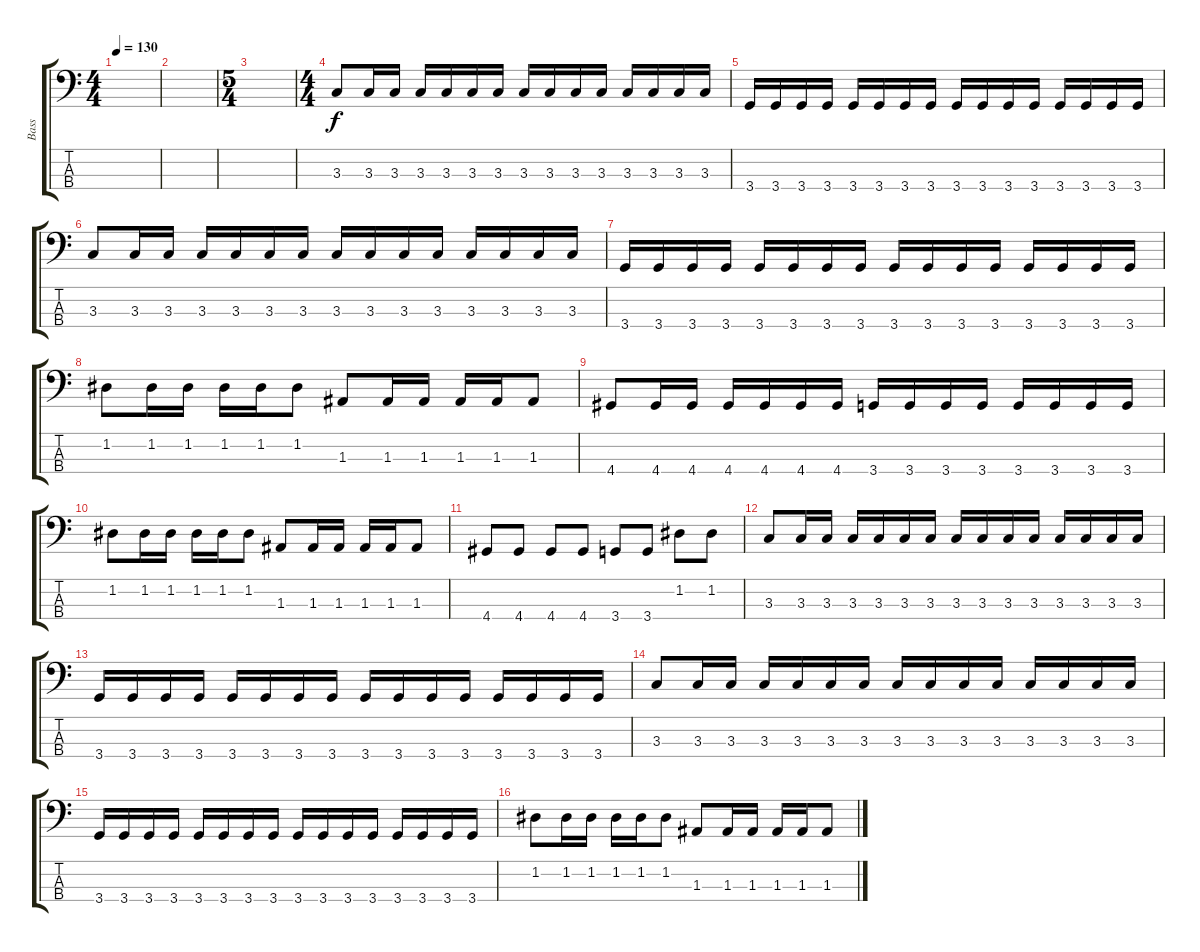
\track ("Bass" "Bass") {instrument electricbassfinger}
\staff {score tabs}
\tuning (G2 D2 A1 E1) {hide}
\ts (4 4)
\tempo 130
\clef f4
\ks c
|
|
\ts (5 4)
|
\ts (4 4)
3.3.8 3.3.16 3.3.16 3.3.16 3.3.16 3.3.16 3.3.16 3.3.16 3.3.16 3.3.16 3.3.16 3.3.16 3.3.16 3.3.16 3.3.16 |
3.4.16 3.4.16 3.4.16 3.4.16 3.4.16 3.4.16 3.4.16 3.4.16 3.4.16 3.4.16 3.4.16 3.4.16 3.4.16 3.4.16 3.4.16 3.4.16 |
3.3.8 3.3.16 3.3.16 3.3.16 3.3.16 3.3.16 3.3.16 3.3.16 3.3.16 3.3.16 3.3.16 3.3.16 3.3.16 3.3.16 3.3.16 |
3.4.16 3.4.16 3.4.16 3.4.16 3.4.16 3.4.16 3.4.16 3.4.16 3.4.16 3.4.16 3.4.16 3.4.16 3.4.16 3.4.16 3.4.16 3.4.16 |
1.2.8 1.2.16 1.2.16 1.2.16 1.2.16 1.2.8 1.3.8 1.3.16 1.3.16 1.3.16 1.3.16 1.3.8 |
4.4.8 4.4.16 4.4.16 4.4.16 4.4.16 4.4.16 4.4.16 3.4.16 3.4.16 3.4.16 3.4.16 3.4.16 3.4.16 3.4.16 3.4.16 |
1.2.8 1.2.16 1.2.16 1.2.16 1.2.16 1.2.8 1.3.8 1.3.16 1.3.16 1.3.16 1.3.16 1.3.8 |
4.4.8 4.4.8 4.4.8 4.4.8 3.4.8 3.4.8 1.2.8 1.2.8 |
3.3.8 3.3.16 3.3.16 3.3.16 3.3.16 3.3.16 3.3.16 3.3.16 3.3.16 3.3.16 3.3.16 3.3.16 3.3.16 3.3.16 3.3.16 |
3.4.16 3.4.16 3.4.16 3.4.16 3.4.16 3.4.16 3.4.16 3.4.16 3.4.16 3.4.16 3.4.16 3.4.16 3.4.16 3.4.16 3.4.16 3.4.16 |
3.3.8 3.3.16 3.3.16 3.3.16 3.3.16 3.3.16 3.3.16 3.3.16 3.3.16 3.3.16 3.3.16 3.3.16 3.3.16 3.3.16 3.3.16 |
3.4.16 3.4.16 3.4.16 3.4.16 3.4.16 3.4.16 3.4.16 3.4.16 3.4.16 3.4.16 3.4.16 3.4.16 3.4.16 3.4.16 3.4.16 3.4.16 |
1.2.8 1.2.16 1.2.16 1.2.16 1.2.16 1.2.8 1.3.8 1.3.16 1.3.16 1.3.16 1.3.16 1.3.8
